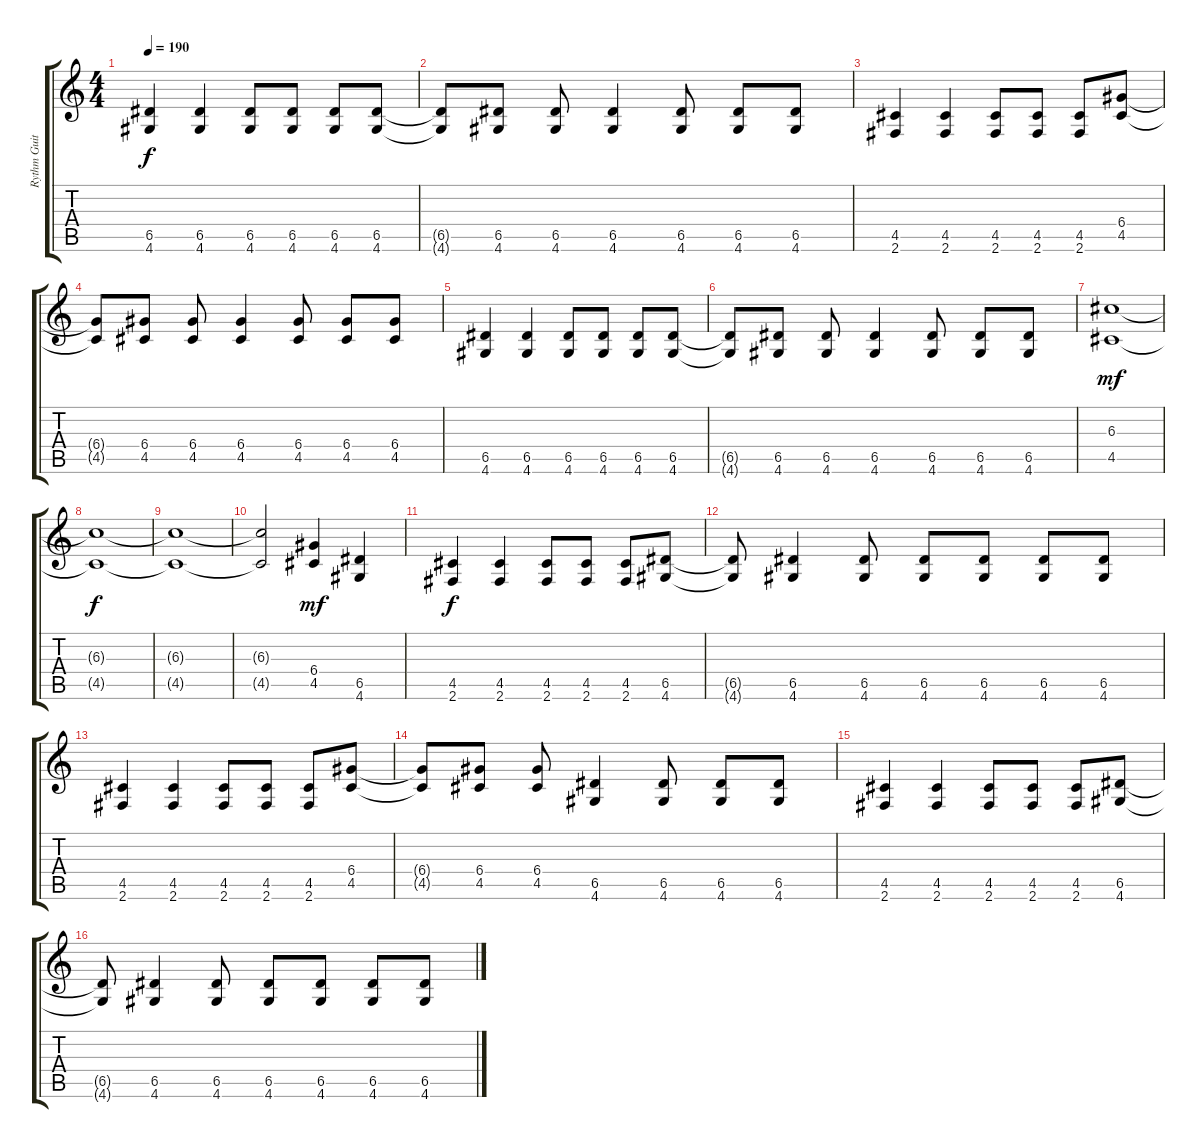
\track ("Rythm Guitar" "Rythm Guit") {instrument distortionguitar}
\staff {score tabs}
\tuning (E4 B3 G3 D3 A2 E2) {hide}
\ts (4 4)
\tempo 190
\clef g2
\ks c
(6.5 4.6).4{dy f} (6.5 4.6).4 (6.5 4.6).8 (6.5 4.6).8 (6.5 4.6).8 (6.5 4.6).8 |
(6.5{t} 4.6{t}).8 (6.5 4.6).8 (6.5 4.6).8 (6.5 4.6).4 (6.5 4.6).8 (6.5 4.6).8 (6.5 4.6).8 |
(4.5 2.6).4 (4.5 2.6).4 (4.5 2.6).8 (4.5 2.6).8 (4.5 2.6).8 (6.4 4.5).8 |
(6.4{t} 4.5{t}).8 (6.4 4.5).8 (6.4 4.5).8 (6.4 4.5).4 (6.4 4.5).8 (6.4 4.5).8 (6.4 4.5).8 |
(6.5 4.6).4 (6.5 4.6).4 (6.5 4.6).8 (6.5 4.6).8 (6.5 4.6).8 (6.5 4.6).8 |
(6.5{t} 4.6{t}).8 (6.5 4.6).8 (6.5 4.6).8 (6.5 4.6).4 (6.5 4.6).8 (6.5 4.6).8 (6.5 4.6).8 |
(6.3 4.5).1{dy mf} |
(6.3{t} 4.5{t}).1{dy f} |
(6.3{t} 4.5{t}).1 |
(6.3{t} 4.5{t}).2 (6.4 4.5).4{dy mf} (6.5 4.6).4 |
(4.5 2.6).4{dy f} (4.5 2.6).4 (4.5 2.6).8 (4.5 2.6).8 (4.5 2.6).8 (6.5 4.6).8 |
(6.5{t} 4.6{t}).8 (6.5 4.6).4 (6.5 4.6).8 (6.5 4.6).8 (6.5 4.6).8 (6.5 4.6).8 (6.5 4.6).8 |
(4.5 2.6).4 (4.5 2.6).4 (4.5 2.6).8 (4.5 2.6).8 (4.5 2.6).8 (6.4 4.5).8 |
(6.4{t} 4.5{t}).8 (6.4 4.5).8 (6.4 4.5).8 (6.5 4.6).4 (6.5 4.6).8 (6.5 4.6).8 (6.5 4.6).8 |
(4.5 2.6).4 (4.5 2.6).4 (4.5 2.6).8 (4.5 2.6).8 (4.5 2.6).8 (6.5 4.6).8 |
(6.5{t} 4.6{t}).8 (6.5 4.6).4 (6.5 4.6).8 (6.5 4.6).8 (6.5 4.6).8 (6.5 4.6).8 (6.5 4.6).8
